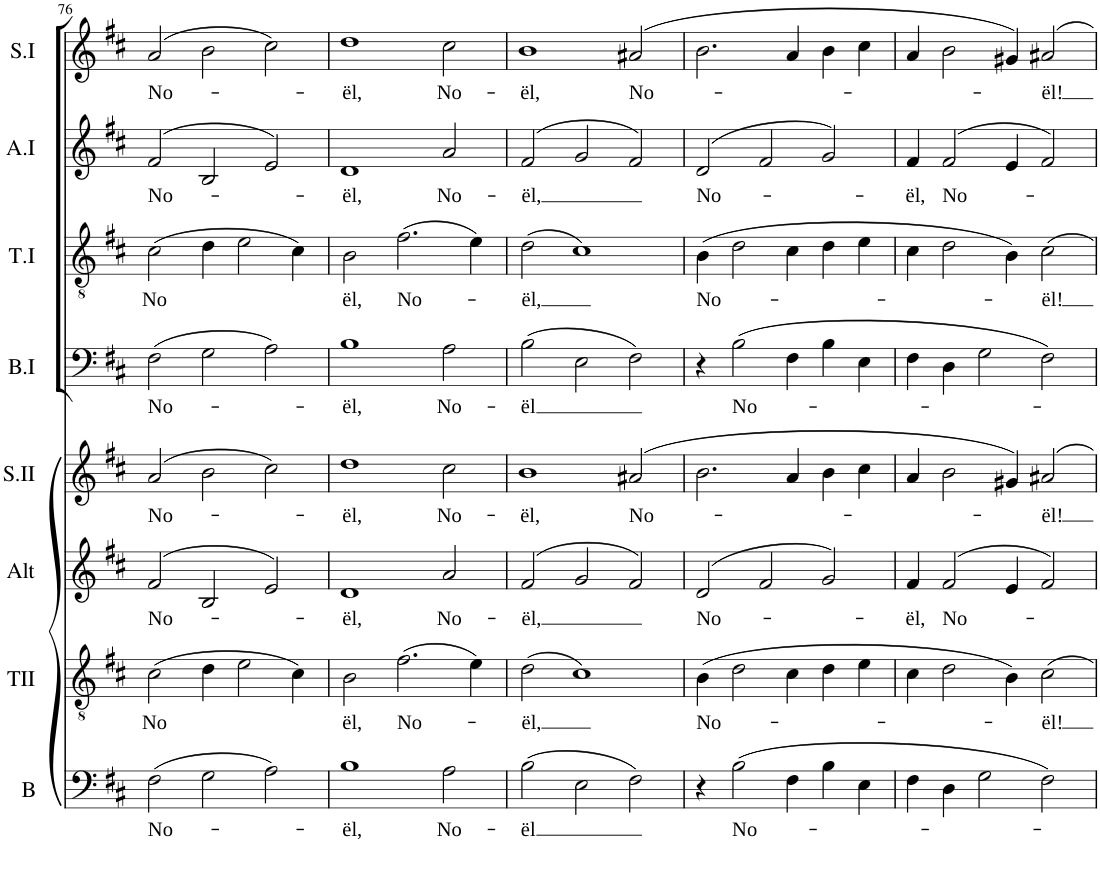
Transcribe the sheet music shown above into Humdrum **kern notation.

**kern	**text	**kern	**text	**kern	**text	**kern	**text	**kern	**text	**kern	**text	**kern	**text	**kern	**text
*part8	*part8	*part7	*part7	*part6	*part6	*part5	*part5	*part4	*part4	*part3	*part3	*part2	*part2	*part1	*part1
*staff8	*staff8	*staff7	*staff7	*staff6	*staff6	*staff5	*staff5	*staff4	*staff4	*staff3	*staff3	*staff2	*staff2	*staff1	*staff1
*I"Basse II	*	*I"Ténor II	*	*I"Alto II	*	*I"Soprano II	*	*I"Basse I	*	*I"Ténor I	*	*I"Alto I	*	*I"Soprano I	*
*I'B	*	*I'TII	*	*I'Alt	*	*I'S.II	*	*I'B.I	*	*I'T.I	*	*I'A.I	*	*I'S.I	*
!!LO:PB:g=z
*clefF4	*	*clefGv2	*	*clefG2	*	*clefG2	*	*clefF4	*	*clefGv2	*	*clefG2	*	*clefG2	*
*k[f#c#]	*	*k[f#c#]	*	*k[f#c#]	*	*k[f#c#]	*	*k[f#c#]	*	*k[f#c#]	*	*k[f#c#]	*	*k[f#c#]	*
*M3/2	*	*M3/2	*	*M3/2	*	*M3/2	*	*M3/2	*	*M3/2	*	*M3/2	*	*M3/2	*
=76	=76	=76	=76	=76	=76	=76	=76	=76	=76	=76	=76	=76	=76	=76	=76
!	!LO:LY:b	!	!LO:LY:b	!	!LO:LY:b	!	!LO:LY:b	!	!LO:LY:b	!	!LO:LY:b	!	!LO:LY:b	!	!LO:LY:b
(2F#\	No-	(2c#\	No	(>2f#/	No-	(2a/	No-	(2F#\	No-	(2c#\	No	(>2f#/	No-	(2a/	No-
2G\	.	4d\	.	2B/	.	2b\	.	2G\	.	4d\	.	2B/	.	2b\	.
.	.	2e\	.	.	.	.	.	.	.	2e\	.	.	.	.	.
2A\)	.	.	.	2e/)	.	2cc#\)	.	2A\)	.	.	.	2e/)	.	2cc#\)	.
.	.	4c#\)	.	.	.	.	.	.	.	4c#\)	.	.	.	.	.
=77	=77	=77	=77	=77	=77	=77	=77	=77	=77	=77	=77	=77	=77	=77	=77
!	!LO:LY:b	!	!LO:LY:b	!	!LO:LY:b	!	!LO:LY:b	!	!LO:LY:b	!	!LO:LY:b	!	!LO:LY:b	!	!LO:LY:b
1B	-ël,	2B\	-ël,	1d	-ël,	1dd	-ël,	1B	-ël,	2B\	-ël,	1d	-ël,	1dd	-ël,
!	!	!	!LO:LY:b	!	!	!	!	!	!	!	!LO:LY:b	!	!	!	!
.	.	(2.f#\	No-	.	.	.	.	.	.	(2.f#\	No-	.	.	.	.
!	!LO:LY:b	!	!	!	!LO:LY:b	!	!LO:LY:b	!	!LO:LY:b	!	!	!	!LO:LY:b	!	!LO:LY:b
2A\	No-	.	.	2a/	No-	2cc#\	No-	2A\	No-	.	.	2a/	No-	2cc#\	No-
.	.	4e\)	.	.	.	.	.	.	.	4e\)	.	.	.	.	.
=78	=78	=78	=78	=78	=78	=78	=78	=78	=78	=78	=78	=78	=78	=78	=78
!	!LO:LY:b	!	!LO:LY:b	!	!LO:LY:b	!	!LO:LY:b	!	!LO:LY:b	!	!LO:LY:b	!	!LO:LY:b	!	!LO:LY:b
(2B\	-ël	(2d\	-ël,	(>2f#/	-ël,	1b	-ël,	(2B\	-ël	(2d\	-ël,	(>2f#/	-ël,	1b	-ël,
2E\	.	1c#)	.	2g/	.	.	.	2E\	.	1c#)	.	2g/	.	.	.
!	!	!	!	!	!	!	!LO:LY:b	!	!	!	!	!	!	!	!LO:LY:b
2F#\)	.	.	.	2f#/)	.	(2a#X/	No-	2F#\)	.	.	.	2f#/)	.	(2a#X/	No-
=79	=79	=79	=79	=79	=79	=79	=79	=79	=79	=79	=79	=79	=79	=79	=79
!	!	!	!LO:LY:b	!	!LO:LY:b	!	!	!	!	!	!LO:LY:b	!	!LO:LY:b	!	!
4r	.	(4B\	No-	(>2d/	No-	2.b\	.	4r	.	(4B\	No-	(>2d/	No-	2.b\	.
!	!LO:LY:b	!	!	!	!	!	!	!	!LO:LY:b	!	!	!	!	!	!
(2B\	No-	2d\	.	.	.	.	.	(2B\	No-	2d\	.	.	.	.	.
.	.	.	.	2f#/	.	.	.	.	.	.	.	2f#/	.	.	.
4F#\	.	4c#\	.	.	.	4a/	.	4F#\	.	4c#\	.	.	.	4a/	.
4B\	.	4d\	.	2g/)	.	4b\	.	4B\	.	4d\	.	2g/)	.	4b\	.
4E\	.	4e\	.	.	.	4cc#\	.	4E\	.	4e\	.	.	.	4cc#\	.
=80	=80	=80	=80	=80	=80	=80	=80	=80	=80	=80	=80	=80	=80	=80	=80
!	!	!	!	!	!LO:LY:b	!	!	!	!	!	!	!	!LO:LY:b	!	!
4F#\	.	4c#\	.	4f#/	-ël,	4a/	.	4F#\	.	4c#\	.	4f#/	-ël,	4a/	.
!	!	!	!	!	!LO:LY:b	!	!	!	!	!	!	!	!LO:LY:b	!	!
4D\	.	2d\	.	(>2f#/	No-	2b\	.	4D\	.	2d\	.	(>2f#/	No-	2b\	.
2G\	.	.	.	.	.	.	.	2G\	.	.	.	.	.	.	.
.	.	4B\)	.	4e/	.	4g#X/)	.	.	.	4B\)	.	4e/	.	4g#X/)	.
!	!	!	!LO:LY:b	!	!	!	!LO:LY:b	!	!	!	!LO:LY:b	!	!	!	!LO:LY:b
2F#\)	.	2c#\	-ël!	2f#/)	.	2a#X/	-ël!	2F#\)	.	2c#\	-ël!	2f#/)	.	2a#X/	-ël!
=	=	=	=	=	=	=	=	=	=	=	=	=	=	=	=
*-	*-	*-	*-	*-	*-	*-	*-	*-	*-	*-	*-	*-	*-	*-	*-
